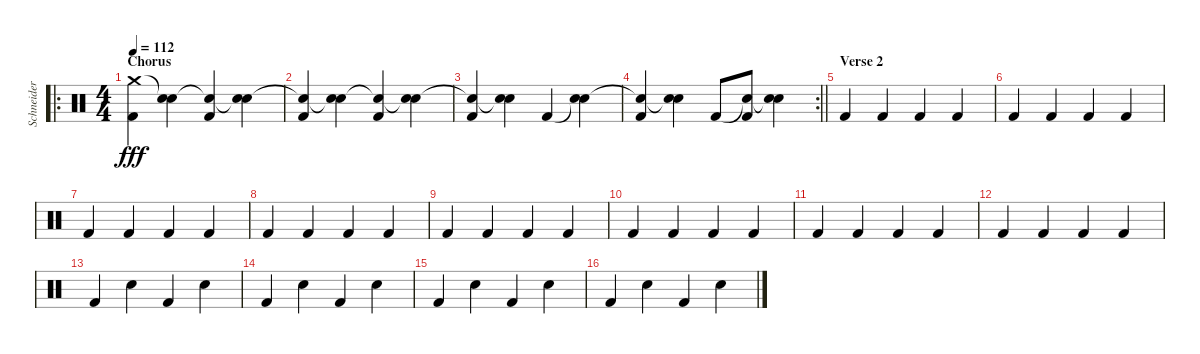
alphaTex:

\track ("Schneider - Drums" "Schneider ") {instrument percussion}
\staff {score}
\articulation defaults
\ro
\ts (4 4)
\section ("" "Chorus")
\tempo 112
\clef neutral
\ks c
("Crash medium (hit)" "Kick (hit) 2").4{dy fff} ("Snare (hit)"{t} "Electric Snare (hit)").4 ("Snare (hit)"{t} "Kick (hit) 2").4 ("Snare (hit)"{t} "Electric Snare (hit)").4 |
("Snare (hit)"{t} "Kick (hit) 2").4 ("Snare (hit)"{t} "Electric Snare (hit)").4 ("Snare (hit)"{t} "Kick (hit) 2").4 ("Snare (hit)"{t} "Electric Snare (hit)").4 |
("Snare (hit)"{t} "Kick (hit) 2").4 ("Snare (hit)"{t} "Electric Snare (hit)").4 "Kick (hit) 2".4 ("Snare (hit)"{t} "Electric Snare (hit)").4 |
\rc 2
\barLineRight lightlight
("Snare (hit)"{t} "Kick (hit) 2").4 ("Snare (hit)"{t} "Electric Snare (hit)").4 "Kick (hit) 2".8 ("Snare (hit)"{t} "Kick (hit) 2").8 ("Snare (hit)"{t} "Electric Snare (hit)").4 |
\section ("" "Verse 2")
"Kick (hit) 2".4 "Kick (hit) 2".4 "Kick (hit) 2".4 "Kick (hit) 2".4 |
"Kick (hit) 2".4 "Kick (hit) 2".4 "Kick (hit) 2".4 "Kick (hit) 2".4 |
"Kick (hit) 2".4 "Kick (hit) 2".4 "Kick (hit) 2".4 "Kick (hit) 2".4 |
"Kick (hit) 2".4 "Kick (hit) 2".4 "Kick (hit) 2".4 "Kick (hit) 2".4 |
"Kick (hit) 2".4 "Kick (hit) 2".4 "Kick (hit) 2".4 "Kick (hit) 2".4 |
"Kick (hit) 2".4 "Kick (hit) 2".4 "Kick (hit) 2".4 "Kick (hit) 2".4 |
"Kick (hit) 2".4 "Kick (hit) 2".4 "Kick (hit) 2".4 "Kick (hit) 2".4 |
"Kick (hit) 2".4 "Kick (hit) 2".4 "Kick (hit) 2".4 "Kick (hit) 2".4 |
"Kick (hit) 2".4 "Electric Snare (hit)".4 "Kick (hit) 2".4 "Electric Snare (hit)".4 |
"Kick (hit) 2".4 "Electric Snare (hit)".4 "Kick (hit) 2".4 "Electric Snare (hit)".4 |
"Kick (hit) 2".4 "Electric Snare (hit)".4 "Kick (hit) 2".4 "Electric Snare (hit)".4 |
"Kick (hit) 2".4 "Electric Snare (hit)".4 "Kick (hit) 2".4 "Electric Snare (hit)".4
